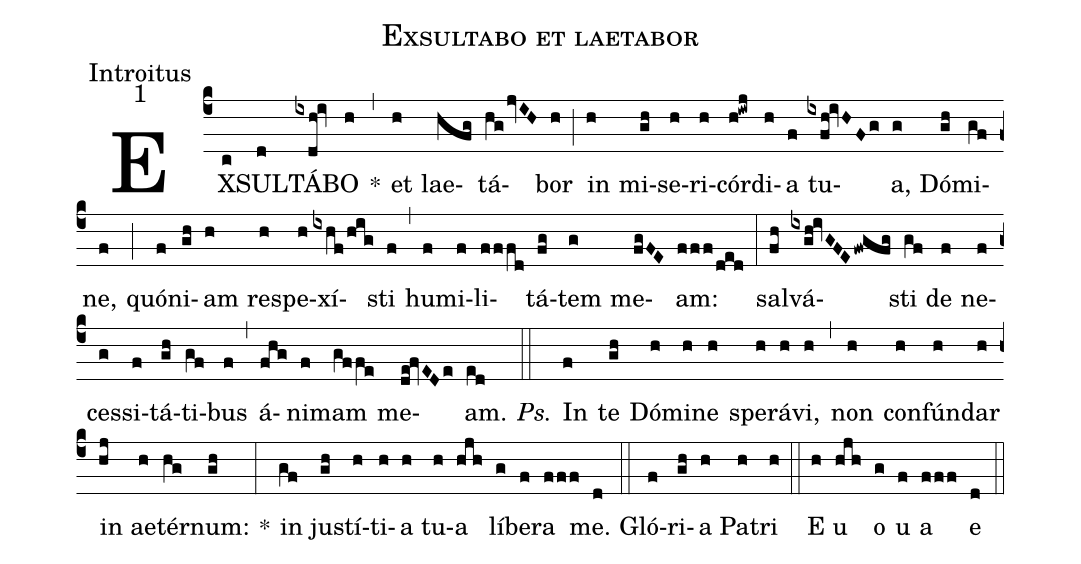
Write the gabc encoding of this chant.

name:Exsultabo et laetabor;
office-part:Introitus;
mode:1;
%%
(c4) EX(c)SUL(d)TÁ(ixdh!iv)BO(h) *(,) et(h) lae(hfg)tá(hg/jvIH)bor(h) (;) in(h) mi(gh)se(h)ri(h)cór(h!iwj)di(h)a(f) tu(ixfh!ivHFg)a,(g) Dó(gh)mi(gf)ne,(f) (;) quó(f)ni(gh)am(h) re(h)spe(h)xí(ixhf/hig)sti(f) (,) hu(f)mi(f)li(fffd)tá(fg)tem(g) me(fgFE)am:(fff/ded) (:) sal(fh)vá(ixgh!ivGFE/fwgfg)sti(gf) de(f) ne(f)ces(g)si(f)tá(gh)ti(gf)bus(f) (,) á(fhg)ni(f)mam(gffe) me(de!fvEDe)am.(ed) <i>Ps.</i>(::) In(f) te(gh) Dó(h)mi(h)ne(h) spe(h)rá(h)vi,(h) (,) non(h) con(h)fún(h)dar(h) in(hj) ae(h)tér(hg)num:(gh) *(:) in(gf) ju(gh)stí(h)ti(h)a(h) tu(h)a(hjh) lí(g)be(f)ra(fff) me.(d) (::) Gló(f)ri(gh)a(h) Pa(h)tri(h) (::) E(h) u(hjh) o(g) u(f) a(fff) e(d) (::)
